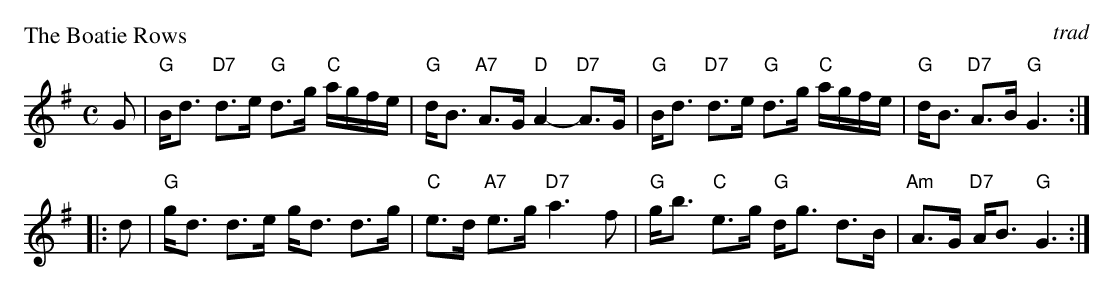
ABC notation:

X:1
P: The Boatie Rows
O: trad
M: C
L: 1/16
K: G
G2 \
| "G"Bd3 "D7"d3e "G"d3g "C"agfe | "G"dB3 "A7"A3G "D"A4- "D7"A3G \
| "G"Bd3 "D7"d3e "G"d3g "C"agfe | "G"dB3 "D7"A3B "G"G6 :|
|: d2 \
| "G"gd3 d3e gd3 d3g | "C"e3d "A7"e3g "D7"a6 f2 \
| "G"gb3 "C"e3g "G"dg3 d3B | "Am"A3G "D7"AB3 "G"G6 :|
